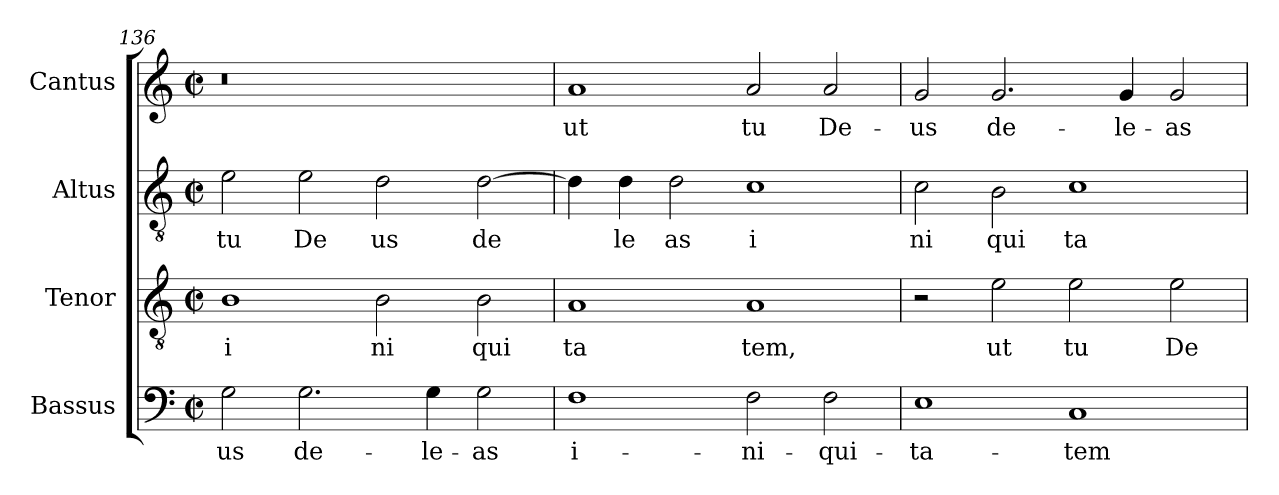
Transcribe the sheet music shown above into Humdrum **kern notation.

**kern	**text	**kern	**text	**kern	**text	**kern	**text
*part4	*part4	*part3	*part3	*part2	*part2	*part1	*part1
*staff4	*staff4	*staff3	*staff3	*staff2	*staff2	*staff1	*staff1
*I"Bassus	*	*I"Tenor	*	*I"Altus	*	*I"Cantus	*
!!LO:LB:g=z
*clefF4	*	*clefGv2	*	*clefGv2	*	*clefG2	*
*k[]	*	*k[]	*	*	*	*k[]	*
*C:	*	*C:	*	*	*	*C:	*
*M2/2	*	*M2/2	*	*M2/2	*	*M2/2	*
*met(c|)	*	*met(c|)	*	*met(c|)	*	*met(c|)	*
=136	=136	=136	=136	=136	=136	=136	=136
!	!LO:LY:b:cj	!	!LO:LY:b:cj	!	!LO:LY:b:cj	!	!
2G\	us	1B	i	2e\	tu	0r	.
!	!LO:LY:b:cj	!	!	!	!LO:LY:b:cj	!	!
2.G\	de-	.	.	2e\	De	.	.
!	!	!	!LO:LY:b:cj	!	!LO:LY:b:cj	!	!
.	.	2B\	ni	2d\	us	.	.
!	!LO:LY:b:cj	!	!	!	!	!	!
4G\	-le-	.	.	.	.	.	.
!	!LO:LY:b:cj	!	!LO:LY:b:cj	!	!LO:LY:b:cj	!	!
2G\	-as	2B\	qui	[>2d\	de	.	.
=137	=137	=137	=137	=137	=137	=137	=137
!	!LO:LY:b:cj	!	!LO:LY:b:cj	!	!	!	!LO:LY:b:cj
1F	i-	1A	ta	4d\]	.	1a	ut
!	!	!	!	!	!LO:LY:b:cj	!	!
.	.	.	.	4d\	le	.	.
!	!	!	!	!	!LO:LY:b:cj	!	!
.	.	.	.	2d\	as	.	.
!	!LO:LY:b:cj	!	!LO:LY:b:cj	!	!LO:LY:b:cj	!	!LO:LY:b:cj
2F\	-ni-	1A	tem,	1c	i	2a/	tu
!	!LO:LY:b:cj	!	!	!	!	!	!LO:LY:b:cj
2F\	-qui-	.	.	.	.	2a/	De-
=138	=138	=138	=138	=138	=138	=138	=138
!	!LO:LY:b:cj	!	!	!	!LO:LY:b:cj	!	!LO:LY:b:cj
1E	-ta-	2r	.	2c\	ni	2g/	-us
!	!	!	!LO:LY:b:cj	!	!LO:LY:b:cj	!	!LO:LY:b:cj
.	.	2e\	ut	2B\	qui	2.g/	de-
!	!LO:LY:b:cj	!	!LO:LY:b:cj	!	!LO:LY:b:cj	!	!
1C	-tem	2e\	tu	1c	ta	.	.
!	!	!	!	!	!	!	!LO:LY:b:cj
.	.	.	.	.	.	4g/	-le-
!	!	!	!LO:LY:b:cj	!	!	!	!LO:LY:b:cj
.	.	2e\	De	.	.	2g/	-as
=	=	=	=	=	=	=	=
*-	*-	*-	*-	*-	*-	*-	*-
